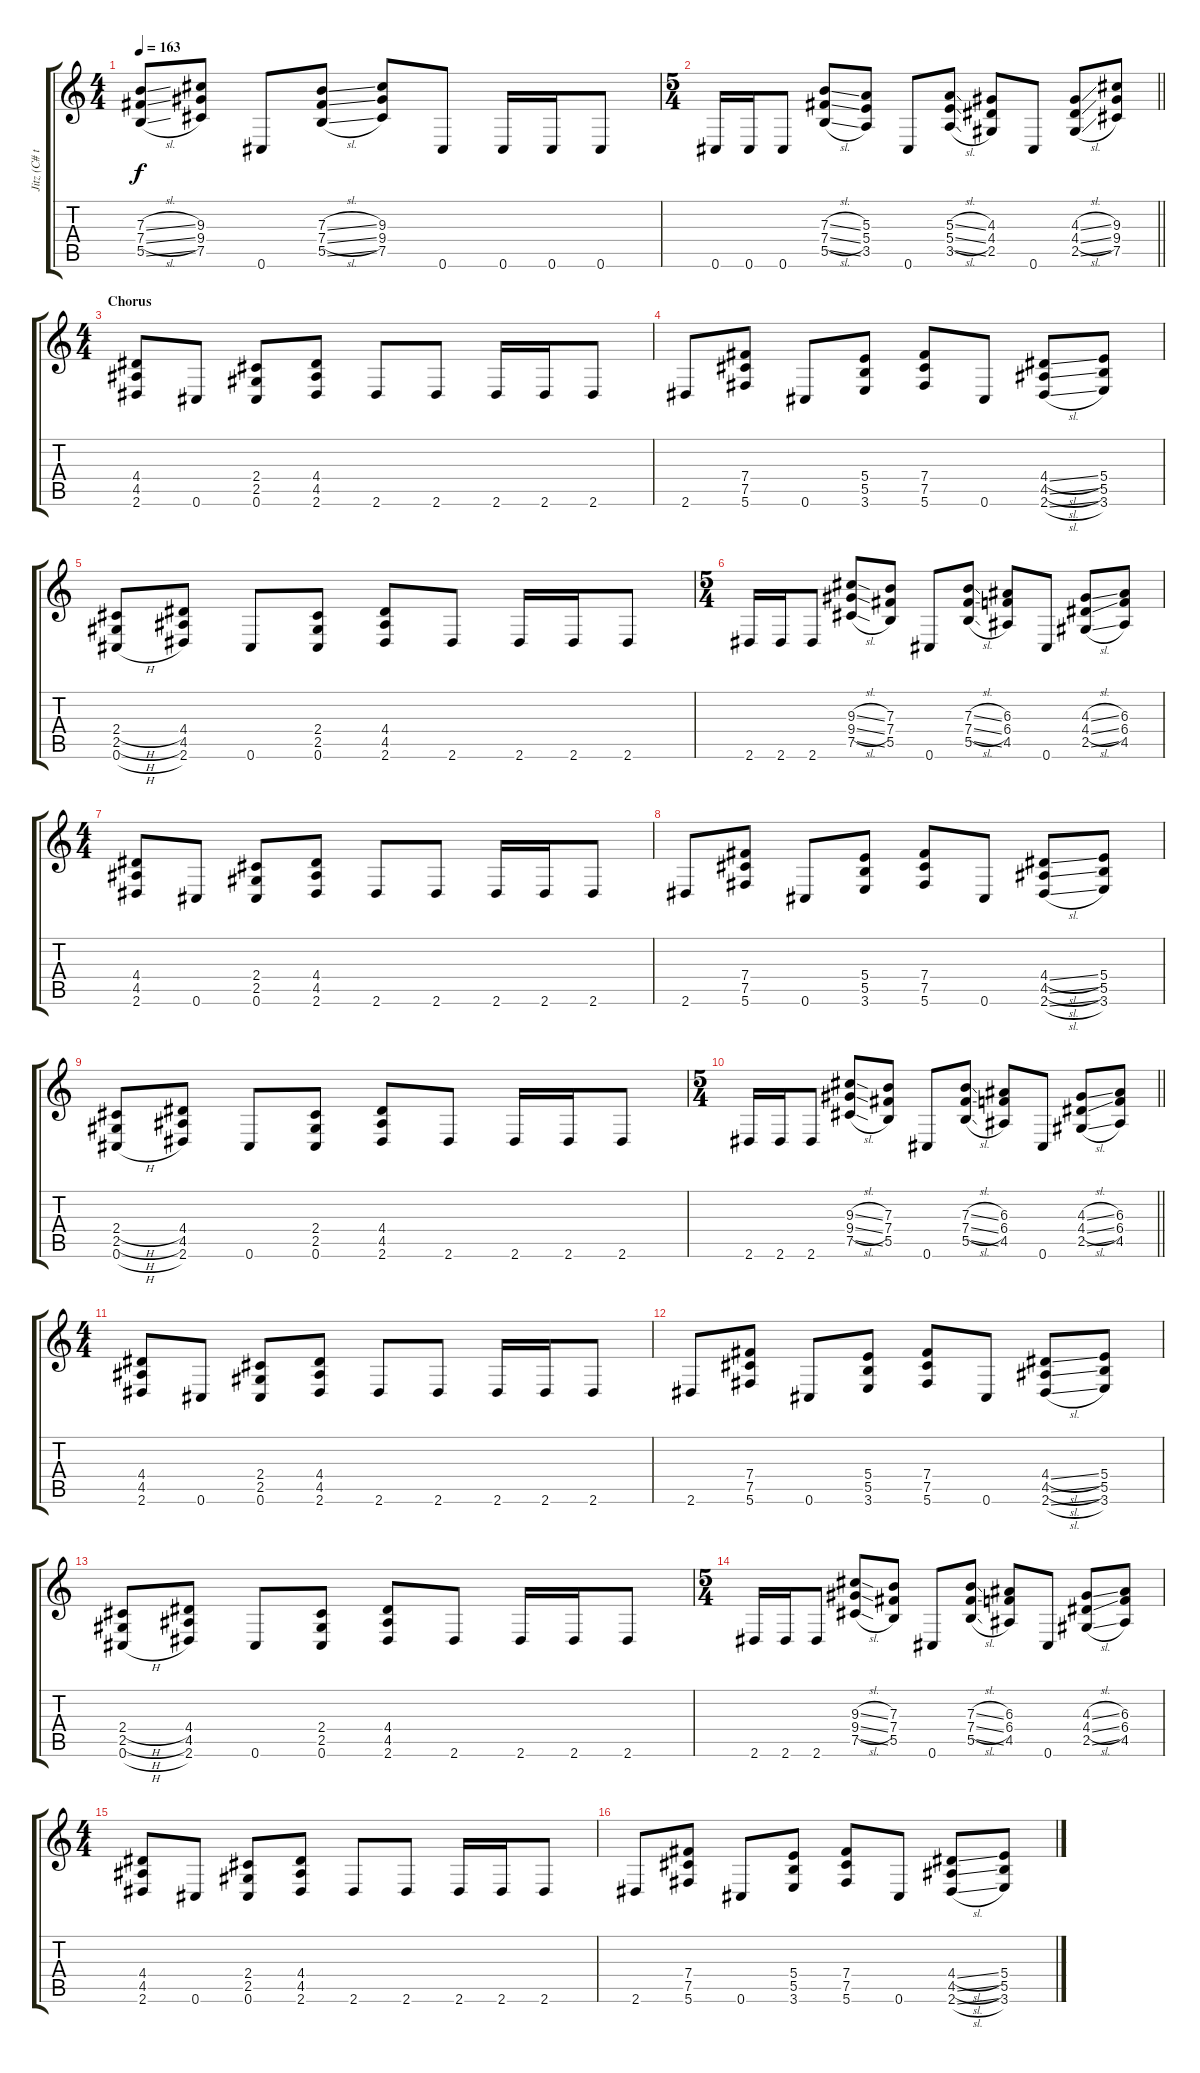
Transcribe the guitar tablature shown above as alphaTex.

\track ("Jitz (C# tuning - C#-F#-B-E-G#-C#)" "Jitz (C# t") {instrument distortionguitar}
\staff {score tabs}
\tuning (Db4 Ab3 E3 B2 Gb2 Db2) {hide}
\ts (4 4)
\tempo 163
\clef g2
\ks c
(7.3{sl} 7.4{sl} 5.5{sl}).8{dy f} (9.3 9.4 7.5).8 0.6.8 (7.3{sl} 7.4{sl} 5.5{sl}).8 (9.3 9.4 7.5).8 0.6.8 0.6.16 0.6.16 0.6.8 |
\ts (5 4)
\barLineRight lightlight
0.6.16 0.6.16 0.6.8 (7.3{sl} 7.4{sl} 5.5{sl}).8 (5.3 5.4 3.5).8 0.6.8 (5.3{sl} 5.4{sl} 3.5{sl}).8 (4.3 4.4 2.5).8 0.6.8 (4.3{sl} 4.4{sl} 2.5{sl}).8 (9.3 9.4 7.5).8 |
\ts (4 4)
\section ("" "Chorus")
(4.4 4.5 2.6).8 0.6.8 (2.4 2.5 0.6).8 (4.4 4.5 2.6).8 2.6.8 2.6.8 2.6.16 2.6.16 2.6.8 |
2.6.8 (7.4 7.5 5.6).8 0.6.8 (5.4 5.5 3.6).8 (7.4 7.5 5.6).8 0.6.8 (4.4{sl} 4.5{sl} 2.6{sl}).8 (5.4 5.5 3.6).8 |
(2.4{h} 2.5{h} 0.6{h}).8 (4.4 4.5 2.6).8 0.6.8 (2.4 2.5 0.6).8 (4.4 4.5 2.6).8 2.6.8 2.6.16 2.6.16 2.6.8 |
\ts (5 4)
2.6.16 2.6.16 2.6.8 (9.3{sl} 9.4{sl} 7.5{sl}).8 (7.3 7.4 5.5).8 0.6.8 (7.3{sl} 7.4{sl} 5.5{sl}).8 (6.3 6.4 4.5).8 0.6.8 (4.3{sl} 4.4{sl} 2.5{sl}).8 (6.3 6.4 4.5).8 |
\ts (4 4)
(4.4 4.5 2.6).8 0.6.8 (2.4 2.5 0.6).8 (4.4 4.5 2.6).8 2.6.8 2.6.8 2.6.16 2.6.16 2.6.8 |
2.6.8 (7.4 7.5 5.6).8 0.6.8 (5.4 5.5 3.6).8 (7.4 7.5 5.6).8 0.6.8 (4.4{sl} 4.5{sl} 2.6{sl}).8 (5.4 5.5 3.6).8 |
(2.4{h} 2.5{h} 0.6{h}).8 (4.4 4.5 2.6).8 0.6.8 (2.4 2.5 0.6).8 (4.4 4.5 2.6).8 2.6.8 2.6.16 2.6.16 2.6.8 |
\ts (5 4)
\barLineRight lightlight
2.6.16 2.6.16 2.6.8 (9.3{sl} 9.4{sl} 7.5{sl}).8 (7.3 7.4 5.5).8 0.6.8 (7.3{sl} 7.4{sl} 5.5{sl}).8 (6.3 6.4 4.5).8 0.6.8 (4.3{sl} 4.4{sl} 2.5{sl}).8 (6.3 6.4 4.5).8 |
\ts (4 4)
(4.4 4.5 2.6).8 0.6.8 (2.4 2.5 0.6).8 (4.4 4.5 2.6).8 2.6.8 2.6.8 2.6.16 2.6.16 2.6.8 |
2.6.8 (7.4 7.5 5.6).8 0.6.8 (5.4 5.5 3.6).8 (7.4 7.5 5.6).8 0.6.8 (4.4{sl} 4.5{sl} 2.6{sl}).8 (5.4 5.5 3.6).8 |
(2.4{h} 2.5{h} 0.6{h}).8 (4.4 4.5 2.6).8 0.6.8 (2.4 2.5 0.6).8 (4.4 4.5 2.6).8 2.6.8 2.6.16 2.6.16 2.6.8 |
\ts (5 4)
2.6.16 2.6.16 2.6.8 (9.3{sl} 9.4{sl} 7.5{sl}).8 (7.3 7.4 5.5).8 0.6.8 (7.3{sl} 7.4{sl} 5.5{sl}).8 (6.3 6.4 4.5).8 0.6.8 (4.3{sl} 4.4{sl} 2.5{sl}).8 (6.3 6.4 4.5).8 |
\ts (4 4)
(4.4 4.5 2.6).8 0.6.8 (2.4 2.5 0.6).8 (4.4 4.5 2.6).8 2.6.8 2.6.8 2.6.16 2.6.16 2.6.8 |
2.6.8 (7.4 7.5 5.6).8 0.6.8 (5.4 5.5 3.6).8 (7.4 7.5 5.6).8 0.6.8 (4.4{sl} 4.5{sl} 2.6{sl}).8 (5.4 5.5 3.6).8
